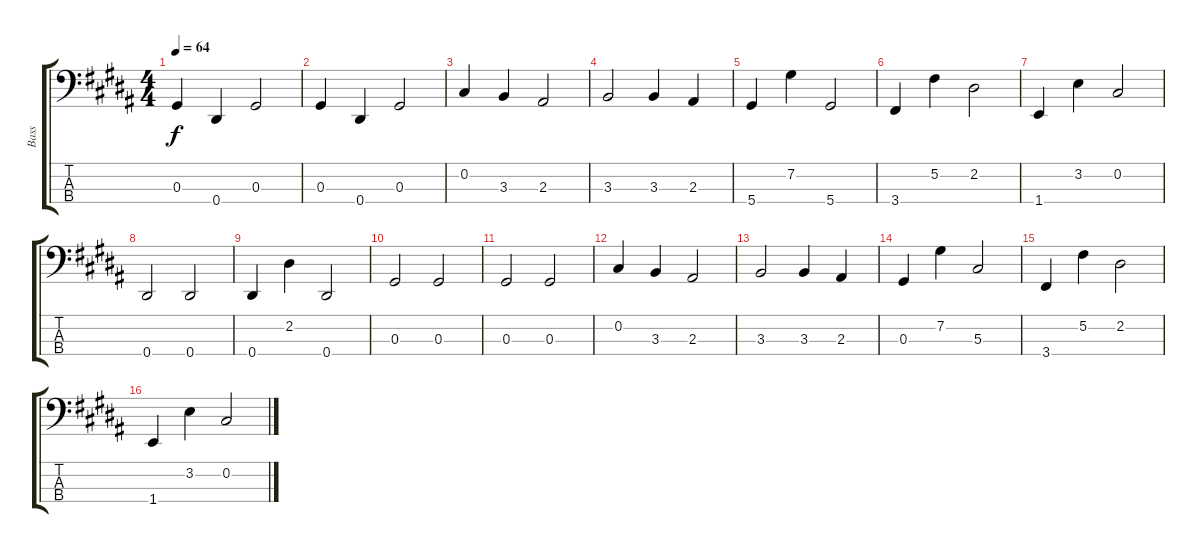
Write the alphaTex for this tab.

\track ("Bass" "Bass") {instrument electricbassfinger}
\staff {score tabs}
\tuning (Gb2 Db2 Ab1 Eb1) {hide}
\ts (4 4)
\tempo 64
\clef f4
\ks g#minor
0.3.4{dy f instrument electricbassfinger} 0.4.4 0.3.2 |
0.3.4 0.4.4 0.3.2 |
0.2.4 3.3.4 2.3.2 |
3.3.2 3.3.4 2.3.4 |
5.4.4 7.2.4 5.4.2 |
3.4.4 5.2.4 2.2.2 |
1.4.4 3.2.4 0.2.2 |
0.4.2 0.4.2 |
0.4.4 2.2.4 0.4.2 |
0.3.2 0.3.2 |
0.3.2 0.3.2 |
0.2.4 3.3.4 2.3.2 |
3.3.2 3.3.4 2.3.4 |
0.3.4 7.2.4 5.3.2 |
3.4.4 5.2.4 2.2.2 |
1.4.4 3.2.4 0.2.2
